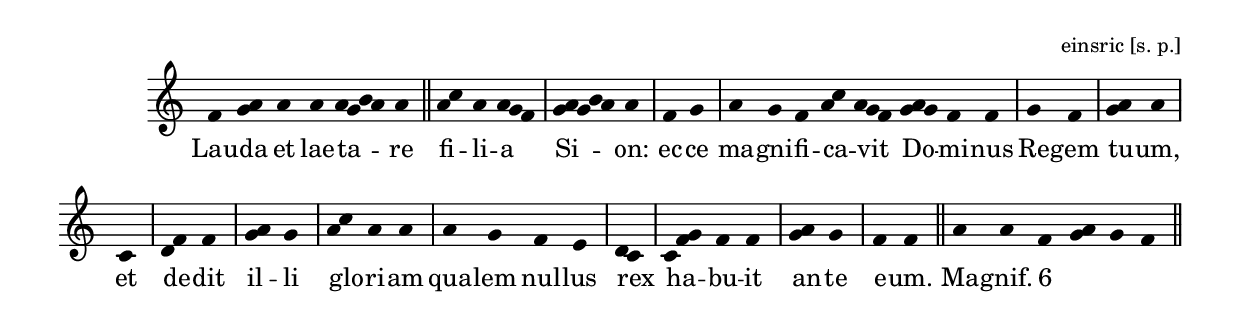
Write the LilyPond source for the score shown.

\version "2.19.32"

\include "../lib/synopsis.ily"

\score {
  \transpose c c' {
    \plainchant
    f4 \melisma { g a } a a \melisma { a g b a } a \bar "||"
    \melisma { a c' } a \melisma { a g f } \bar "|" \melisma { g a g b a } a \bar "|"
    f g \bar "|" a g f \melisma { a c' } \melisma { a g f } \melisma { g a g } f f \bar "|"
    g f \bar "|" \melisma { g a } a \bar "|"
    c \bar "|" \melisma { d f } f \bar "|" \melisma { g a } g \bar "|" \melisma { a c' } a a \bar "|"
    a g f e \bar "|" \melisma { d c } \bar "|" \melisma { c f g } f f \bar "|"
    \melisma { g a } g \bar "|" f f \bar "||"
    a a f \melisma { g a } g f \bar "||"
  }
  \addlyrics {
    Lau -- da et lae -- ta -- re
    fi -- li -- a Si -- on:
    ec -- ce ma -- gni -- fi -- ca -- vit Do -- mi -- nus
    Re -- gem tu -- um,
    et de -- dit il -- li glo -- ri -- am
    qua -- lem nul -- lus rex ha -- bu -- it
    an -- te e -- um.
    Ma -- gnif. "6"
  }
  \header {
    quid = "antiphona"
    fontes = "einsric [s. p.]"
  }
}

%{
\score {
  \transpose c c' {
    \plainchant

  }
  \addlyrics {

  }
  \header {
    fontes = ""
  }
}
%}